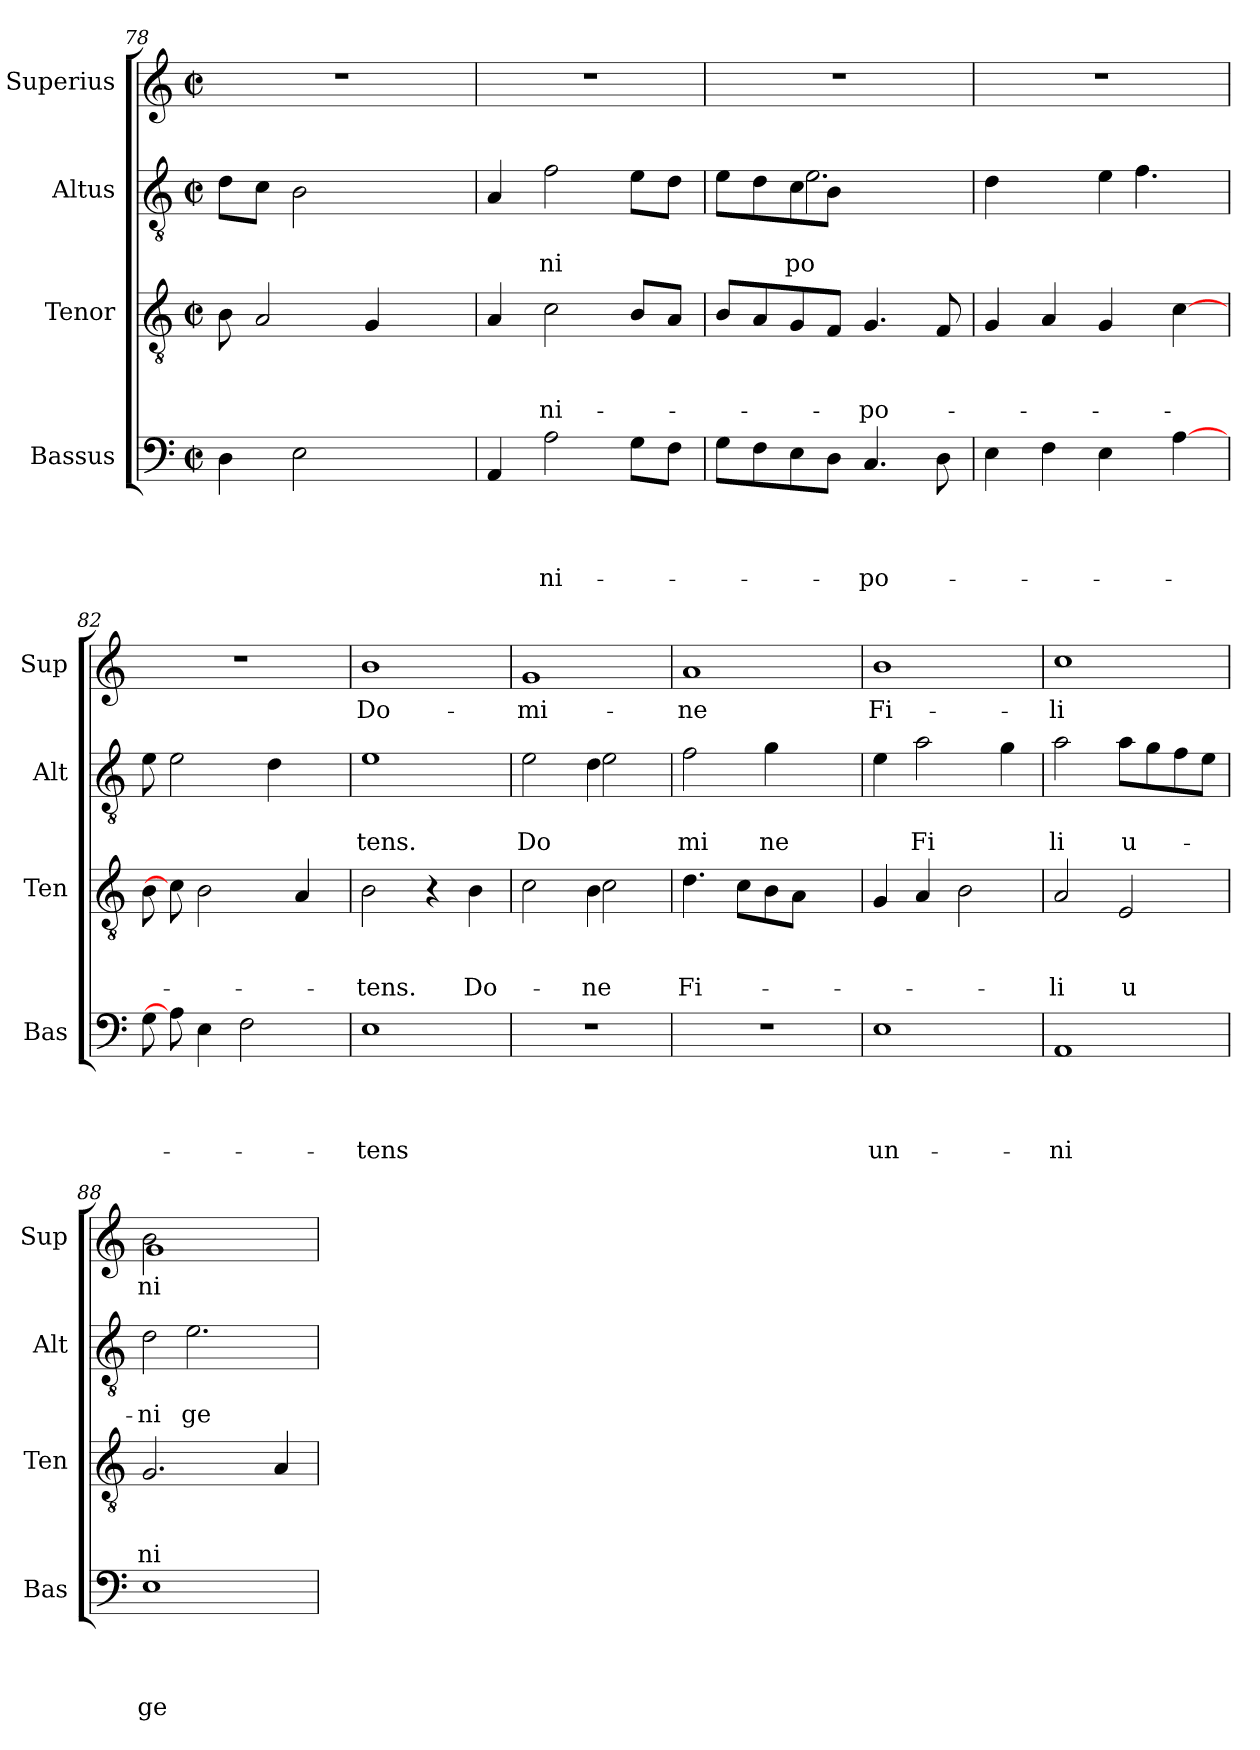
**kern	**text	**text	**text	**text	**kern	**text	**text	**text	**kern	**text	**text	**kern	**text
*part4	*part4	*part4	*part4	*part4	*part3	*part3	*part3	*part3	*part2	*part2	*part2	*part1	*part1
*staff4	*staff4	*staff4	*staff4	*staff4	*staff3	*staff3	*staff3	*staff3	*staff2	*staff2	*staff2	*staff1	*staff1
*I"Bassus	*	*	*	*	*I"Tenor	*	*	*	*I"Altus	*	*	*I"Superius	*
*I'Bas	*	*	*	*	*I'Ten	*	*	*	*I'Alt	*	*	*I'Sup	*
*clefF4	*	*	*	*	*clefGv2	*	*	*	*clefGv2	*	*	*clefG2	*
*k[]	*	*	*	*	*k[]	*	*	*	*k[]	*	*	*k[]	*
*C:	*	*	*	*	*C:	*	*	*	*C:	*	*	*C:	*
*M2/2	*	*	*	*	*M2/2	*	*	*	*M2/2	*	*	*M2/2	*
*met(c|)	*	*	*	*	*met(c|)	*	*	*	*met(c|)	*	*	*met(c|)	*
=78	=78	=78	=78	=78	=78	=78	=78	=78	=78	=78	=78	=78	=78
4D\	.	.	.	.	8B\	.	.	.	8d\L	.	.	1r	.
.	.	.	.	.	2A/	.	.	.	8c\J	.	.	.	.
2E\	.	.	.	.	.	.	.	.	2B\	.	.	.	.
.	.	.	.	.	4G/	.	.	.	.	.	.	.	.
4ryy	.	.	.	.	.	.	.	.	4ryy	.	.	.	.
.	.	.	.	.	8ryy	.	.	.	.	.	.	.	.
!!LO:LB:g=z
=79	=79	=79	=79	=79	=79	=79	=79	=79	=79	=79	=79	=79	=79
4AA/	.	.	.	.	4A/	.	.	.	4A/	.	.	1r	.
!	!	!	!	!LO:LY:b	!	!	!	!LO:LY:b	!	!	!LO:LY:b	!	!
2A\	.	.	.	-ni-	2c\	.	.	ni-	2f\	.	ni	.	.
8G\L	.	.	.	.	8B/L	.	.	.	8e\L	.	.	.	.
8F\J	.	.	.	.	8A/J	.	.	.	8d\J	.	.	.	.
=80	=80	=80	=80	=80	=80	=80	=80	=80	=80	=80	=80	=80	=80
*	*	*	*	*	*	*	*	*	*^	*	*	*	*
8G\L	.	.	.	.	8B/L	.	.	.	8e\L	4ryy	.	.	1r	.
8F\	.	.	.	.	8A/	.	.	.	8d\	.	.	.	.	.
!	!	!	!	!	!	!	!	!	!	!	!	!LO:LY:b	!	!
8E\	.	.	.	.	8G/	.	.	.	8c\	2.e\	.	po	.	.
8D\J	.	.	.	.	8F/J	.	.	.	8B\J	.	.	.	.	.
!	!	!	!	!LO:LY:b	!	!	!	!LO:LY:b	!	!	!	!	!	!
4.C/	.	.	.	-po-	4.G/	.	.	-po-	2ryy	.	.	.	.	.
8D\	.	.	.	.	8F/	.	.	.	.	.	.	.	.	.
=81	=81	=81	=81	=81	=81	=81	=81	=81	=81	=81	=81	=81	=81	=81
4E\	.	.	.	.	4G/	.	.	.	4d\	2ryy	.	.	1r	.
4F\	.	.	.	.	4A/	.	.	.	4ryy	.	.	.	.	.
4E\	.	.	.	.	4G/	.	.	.	4e\	8ryy	.	.	.	.
.	.	.	.	.	.	.	.	.	.	4.f\	.	.	.	.
[4A\	.	.	.	.	[4c\	.	.	.	4ryy	.	.	.	.	.
*	*	*	*	*	*	*	*	*	*v	*v	*	*	*	*
=82	=82	=82	=82	=82	=82	=82	=82	=82	=82	=82	=82	=82	=82
8G\	.	.	.	.	8B\	.	.	.	8e\	.	.	1r	.
8A\]	.	.	.	.	8c\]	.	.	.	2e\	.	.	.	.
4E\	.	.	.	.	2B\	.	.	.	.	.	.	.	.
2F\	.	.	.	.	.	.	.	.	.	.	.	.	.
.	.	.	.	.	.	.	.	.	4d\	.	.	.	.
.	.	.	.	.	4A/	.	.	.	.	.	.	.	.
.	.	.	.	.	.	.	.	.	8ryy	.	.	.	.
=83	=83	=83	=83	=83	=83	=83	=83	=83	=83	=83	=83	=83	=83
!	!	!	!	!LO:LY:b	!	!	!	!LO:LY:b	!	!	!LO:LY:b	!	!LO:LY:b
1E	.	.	.	-tens	2B\	.	.	-tens.	1e	.	tens.	1b	Do-
.	.	.	.	.	4r	.	.	.	.	.	.	.	.
!	!	!	!	!	!	!	!	!LO:LY:b	!	!	!	!	!
.	.	.	.	.	4B\	.	.	Do-	.	.	.	.	.
=84	=84	=84	=84	=84	=84	=84	=84	=84	=84	=84	=84	=84	=84
*	*	*	*	*	*^	*	*	*	*	*	*	*	*
!	!	!	!	!	!	!	!	!	!	!	!	!LO:LY:b	!	!LO:LY:b
*	*	*	*	*	*	*	*	*	*	*^	*	*	*	*
1r	.	.	.	.	2c\	2ryy	.	.	.	2e\	2ryy	.	Do	1g	-mi-
!	!	!	!	!	!	!	!	!	!LO:LY:b	!	!	!	!	!	!
!	!	!	!	!	!	!	!	!	!LO:LY:b	!	!	!	!	!	!
.	.	.	.	.	4B\	2c\	.	.	-ne	4d\	2e\	.	.	.	.
.	.	.	.	.	4ryy	.	.	.	.	4ryy	.	.	.	.	.
*	*	*	*	*	*v	*v	*	*	*	*	*	*	*	*	*
*	*	*	*	*	*	*	*	*	*v	*v	*	*	*	*
=85	=85	=85	=85	=85	=85	=85	=85	=85	=85	=85	=85	=85	=85
!	!	!	!	!	!	!	!	!LO:LY:b	!	!	!LO:LY:b	!	!LO:LY:b
1r	.	.	.	.	4.d\	.	.	Fi-	2f\	.	mi	1a	-ne
.	.	.	.	.	8c\L	.	.	.	.	.	.	.	.
!	!	!	!	!	!	!	!	!	!	!	!LO:LY:b	!	!
.	.	.	.	.	8B\	.	.	.	4g\	.	ne	.	.
.	.	.	.	.	8A\J	.	.	.	.	.	.	.	.
.	.	.	.	.	4ryy	.	.	.	4ryy	.	.	.	.
=86	=86	=86	=86	=86	=86	=86	=86	=86	=86	=86	=86	=86	=86
!	!	!	!	!LO:LY:b	!	!	!	!	!	!	!	!	!LO:LY:b
1E	.	.	.	un-	4G/	.	.	.	4e\	.	.	1b	Fi-
!	!	!	!	!	!	!	!	!	!	!	!LO:LY:b	!	!
.	.	.	.	.	4A/	.	.	.	2a\	.	Fi	.	.
.	.	.	.	.	2B\	.	.	.	.	.	.	.	.
.	.	.	.	.	.	.	.	.	4g\	.	.	.	.
!!LO:LB:g=z
=87	=87	=87	=87	=87	=87	=87	=87	=87	=87	=87	=87	=87	=87
!	!	!	!	!LO:LY:b	!	!	!	!LO:LY:b	!	!	!LO:LY:b	!	!LO:LY:b
1AA	.	.	.	-ni	2A/	.	.	-li	2a\	.	li	1cc	-li
!	!	!	!	!	!	!	!	!LO:LY:b	!	!	!LO:LY:b	!	!
.	.	.	.	.	2E/	.	.	u	8a\L	.	u-	.	.
.	.	.	.	.	.	.	.	.	8g\	.	.	.	.
.	.	.	.	.	.	.	.	.	8f\	.	.	.	.
.	.	.	.	.	.	.	.	.	8e\J	.	.	.	.
=88	=88	=88	=88	=88	=88	=88	=88	=88	=88	=88	=88	=88	=88
!	!	!	!	!LO:LY:b	!	!	!	!LO:LY:b	!	!	!LO:LY:b	!	!LO:LY:b
*	*	*	*	*	*	*	*	*	*^	*	*	*^	*
!	!	!	!	!	!	!	!	!	!	!	!	!	!	!	!LO:LY:b
1E	.	.	.	ge	2.G/	.	.	ni	2d\	4ryy	.	-ni-	2b\	1g	-ni-
!	!	!	!	!	!	!	!	!	!	!	!	!LO:LY:b	!	!	!
.	.	.	.	.	.	.	.	.	.	2.e\	.	-ge-	.	.	.
.	.	.	.	.	.	.	.	.	2ryy	.	.	.	2ryy	.	.
.	.	.	.	.	4A/	.	.	.	.	.	.	.	.	.	.
*	*	*	*	*	*	*	*	*	*v	*v	*	*	*	*	*
*	*	*	*	*	*	*	*	*	*	*	*	*v	*v	*
=	=	=	=	=	=	=	=	=	=	=	=	=	=
*-	*-	*-	*-	*-	*-	*-	*-	*-	*-	*-	*-	*-	*-
